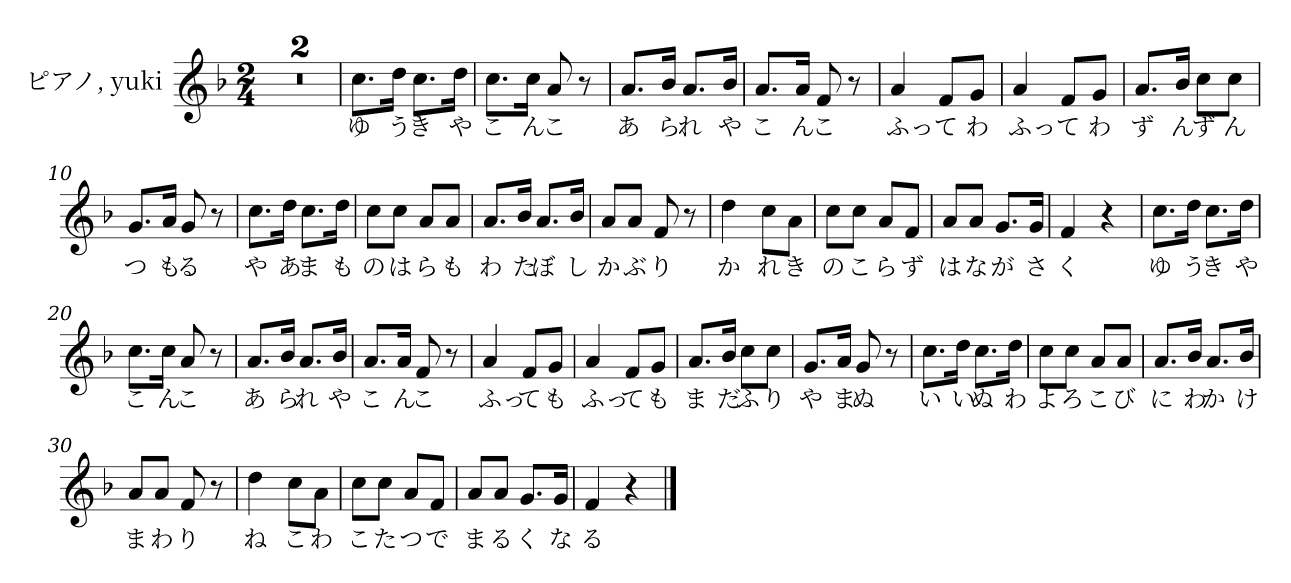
**kern	**text
*part1	*part1
*staff1	*staff1
*I"ピアノ, yuki	*
*clefG2	*
*k[b-]	*
*M2/4	*
*MM96	*
=1	=1
2r	.
=2	=2
2r	.
=3	=3
!	!LO:LY:b
8.cc\L	ゆ
!	!LO:LY:b
16dd\Jk	う
!	!LO:LY:b
8.cc\L	き
!	!LO:LY:b
16dd\Jk	や
=4	=4
!	!LO:LY:b
8.cc\L	こ
!	!LO:LY:b
16cc\Jk	ん
!	!LO:LY:b
8a/	こ
8r	.
=5	=5
!	!LO:LY:b
8.a/L	あ
!	!LO:LY:b
16b-/Jk	ら
!	!LO:LY:b
8.a/L	れ
!	!LO:LY:b
16b-/Jk	や
=6	=6
!	!LO:LY:b
8.a/L	こ
!	!LO:LY:b
16a/Jk	ん
!	!LO:LY:b
8f/	こ
8r	.
=7	=7
!	!LO:LY:b
4a/	ふっ
!	!LO:LY:b
8f/L	て
!	!LO:LY:b
8g/J	わ
=8	=8
!	!LO:LY:b
4a/	ふっ
!	!LO:LY:b
8f/L	て
!	!LO:LY:b
8g/J	わ
=9	=9
!	!LO:LY:b
8.a/L	ず
!	!LO:LY:b
16b-/Jk	ん
!	!LO:LY:b
8cc\L	ず
!	!LO:LY:b
8cc\J	ん
=10	=10
!	!LO:LY:b
8.g/L	つ
!	!LO:LY:b
16a/Jk	も
!	!LO:LY:b
8g/	る
8r	.
!!LO:LB:g=z
=11	=11
!	!LO:LY:b
8.cc\L	や
!	!LO:LY:b
16dd\Jk	あ
!	!LO:LY:b
8.cc\L	ま
!	!LO:LY:b
16dd\Jk	も
=12	=12
!	!LO:LY:b
8cc\L	の
!	!LO:LY:b
8cc\J	は
!	!LO:LY:b
8a/L	ら
!	!LO:LY:b
8a/J	も
=13	=13
!	!LO:LY:b
8.a/L	わ
!	!LO:LY:b
16b-/Jk	た
!	!LO:LY:b
8.a/L	ぼ
!	!LO:LY:b
16b-/Jk	し
=14	=14
!	!LO:LY:b
8a/L	か
!	!LO:LY:b
8a/J	ぶ
!	!LO:LY:b
8f/	り
8r	.
=15	=15
!	!LO:LY:b
4dd\	か
!	!LO:LY:b
8cc\L	れ
!	!LO:LY:b
8a\J	き
=16	=16
!	!LO:LY:b
8cc\L	の
!	!LO:LY:b
8cc\J	こ
!	!LO:LY:b
8a/L	ら
!	!LO:LY:b
8f/J	ず
=17	=17
!	!LO:LY:b
8a/L	は
!	!LO:LY:b
8a/J	な
!	!LO:LY:b
8.g/L	が
!	!LO:LY:b
16g/Jk	さ
=18	=18
!	!LO:LY:b
4f/	く
4r	.
=19	=19
!	!LO:LY:b
8.cc\L	ゆ
!	!LO:LY:b
16dd\Jk	う
!	!LO:LY:b
8.cc\L	き
!	!LO:LY:b
16dd\Jk	や
=20	=20
!	!LO:LY:b
8.cc\L	こ
!	!LO:LY:b
16cc\Jk	ん
!	!LO:LY:b
8a/	こ
8r	.
!!LO:LB:g=z
=21	=21
!	!LO:LY:b
8.a/L	あ
!	!LO:LY:b
16b-/Jk	ら
!	!LO:LY:b
8.a/L	れ
!	!LO:LY:b
16b-/Jk	や
=22	=22
!	!LO:LY:b
8.a/L	こ
!	!LO:LY:b
16a/Jk	ん
!	!LO:LY:b
8f/	こ
8r	.
=23	=23
!	!LO:LY:b
4a/	ふっ
!	!LO:LY:b
8f/L	て
!	!LO:LY:b
8g/J	も
=24	=24
!	!LO:LY:b
4a/	ふっ
!	!LO:LY:b
8f/L	て
!	!LO:LY:b
8g/J	も
=25	=25
!	!LO:LY:b
8.a/L	ま
!	!LO:LY:b
16b-/Jk	だ
!	!LO:LY:b
8cc\L	ふ
!	!LO:LY:b
8cc\J	り
=26	=26
!	!LO:LY:b
8.g/L	や
!	!LO:LY:b
16a/Jk	ま
!	!LO:LY:b
8g/	ぬ
8r	.
=27	=27
!	!LO:LY:b
8.cc\L	い
!	!LO:LY:b
16dd\Jk	い
!	!LO:LY:b
8.cc\L	ぬ
!	!LO:LY:b
16dd\Jk	わ
=28	=28
!	!LO:LY:b
8cc\L	よ
!	!LO:LY:b
8cc\J	ろ
!	!LO:LY:b
8a/L	こ
!	!LO:LY:b
8a/J	び
=29	=29
!	!LO:LY:b
8.a/L	に
!	!LO:LY:b
16b-/Jk	わ
!	!LO:LY:b
8.a/L	か
!	!LO:LY:b
16b-/Jk	け
!!LO:LB:g=z
=30	=30
!	!LO:LY:b
8a/L	ま
!	!LO:LY:b
8a/J	わ
!	!LO:LY:b
8f/	り
8r	.
=31	=31
!	!LO:LY:b
4dd\	ね
!	!LO:LY:b
8cc\L	こ
!	!LO:LY:b
8a\J	わ
=32	=32
!	!LO:LY:b
8cc\L	こ
!	!LO:LY:b
8cc\J	た
!	!LO:LY:b
8a/L	つ
!	!LO:LY:b
8f/J	で
=33	=33
!	!LO:LY:b
8a/L	ま
!	!LO:LY:b
8a/J	る
!	!LO:LY:b
8.g/L	く
!	!LO:LY:b
16g/Jk	な
=34	=34
!	!LO:LY:b
4f/	る
4r	.
==	==
*-	*-
